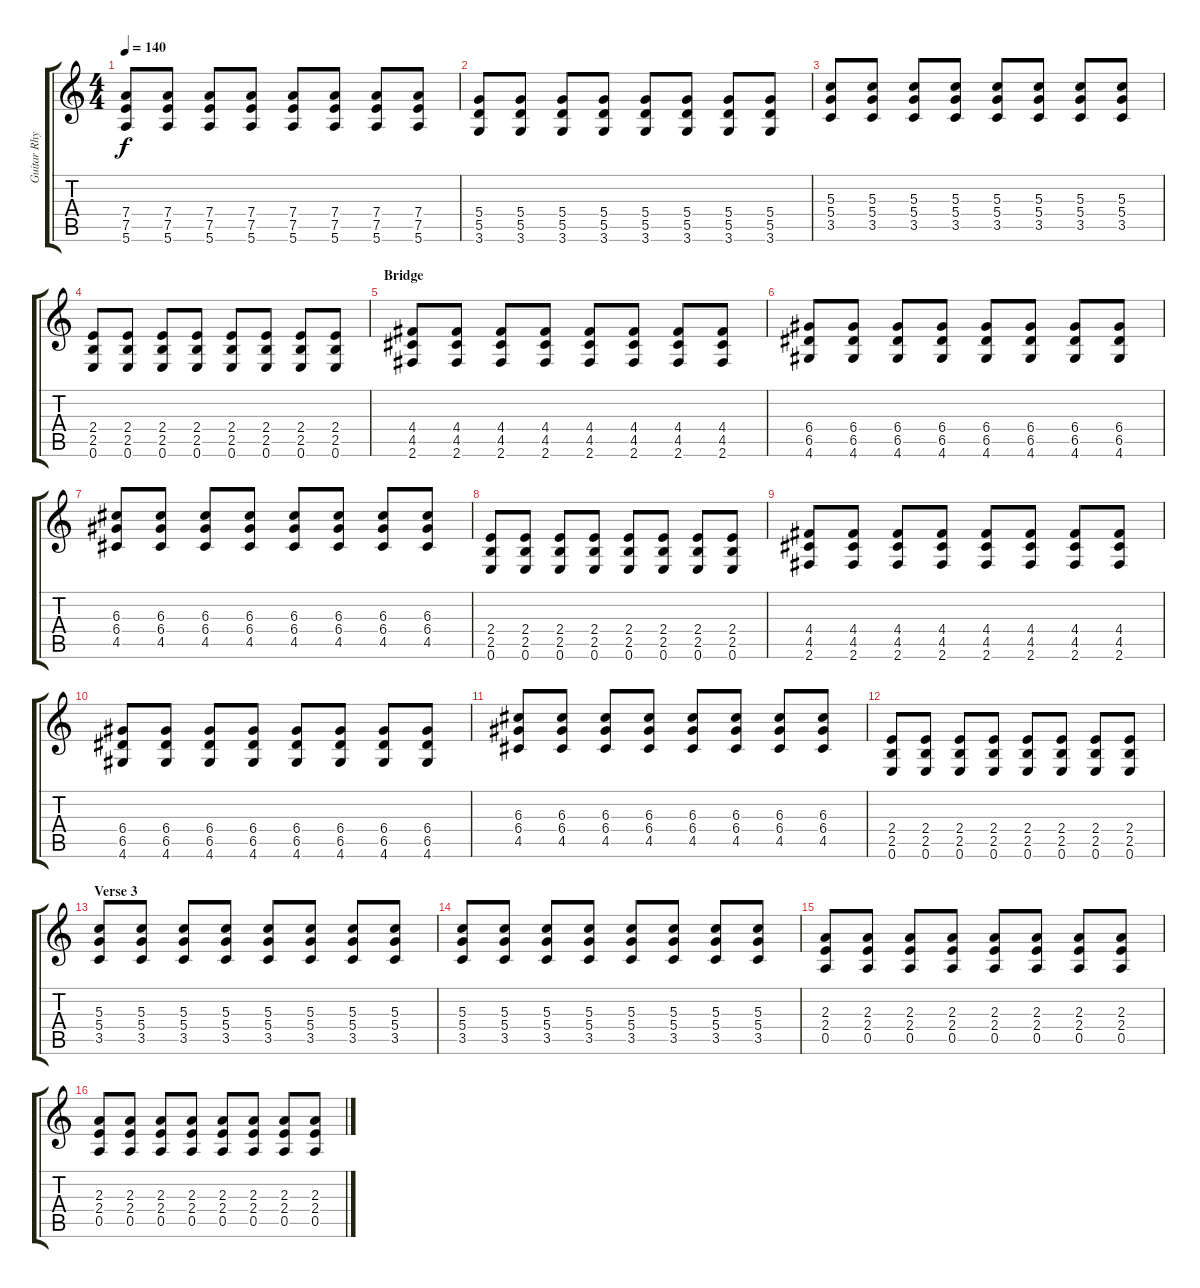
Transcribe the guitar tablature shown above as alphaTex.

\track ("Guitar Rhythm" "Guitar Rhy") {instrument distortionguitar}
\staff {score tabs}
\tuning (E4 B3 G3 D3 A2 E2) {hide}
\ts (4 4)
\tempo 140
\clef g2
\ks c
(7.4 7.5 5.6).8{dy f} (7.4 7.5 5.6).8 (7.4 7.5 5.6).8 (7.4 7.5 5.6).8 (7.4 7.5 5.6).8 (7.4 7.5 5.6).8 (7.4 7.5 5.6).8 (7.4 7.5 5.6).8 |
(5.4 5.5 3.6).8 (5.4 5.5 3.6).8 (5.4 5.5 3.6).8 (5.4 5.5 3.6).8 (5.4 5.5 3.6).8 (5.4 5.5 3.6).8 (5.4 5.5 3.6).8 (5.4 5.5 3.6).8 |
(5.3 5.4 3.5).8 (5.3 5.4 3.5).8 (5.3 5.4 3.5).8 (5.3 5.4 3.5).8 (5.3 5.4 3.5).8 (5.3 5.4 3.5).8 (5.3 5.4 3.5).8 (5.3 5.4 3.5).8 |
(2.4 2.5 0.6).8 (2.4 2.5 0.6).8 (2.4 2.5 0.6).8 (2.4 2.5 0.6).8 (2.4 2.5 0.6).8 (2.4 2.5 0.6).8 (2.4 2.5 0.6).8 (2.4 2.5 0.6).8 |
\section ("" "Bridge")
(4.4 4.5 2.6).8 (4.4 4.5 2.6).8 (4.4 4.5 2.6).8 (4.4 4.5 2.6).8 (4.4 4.5 2.6).8 (4.4 4.5 2.6).8 (4.4 4.5 2.6).8 (4.4 4.5 2.6).8 |
(6.4 6.5 4.6).8 (6.4 6.5 4.6).8 (6.4 6.5 4.6).8 (6.4 6.5 4.6).8 (6.4 6.5 4.6).8 (6.4 6.5 4.6).8 (6.4 6.5 4.6).8 (6.4 6.5 4.6).8 |
(6.3 6.4 4.5).8 (6.3 6.4 4.5).8 (6.3 6.4 4.5).8 (6.3 6.4 4.5).8 (6.3 6.4 4.5).8 (6.3 6.4 4.5).8 (6.3 6.4 4.5).8 (6.3 6.4 4.5).8 |
(2.4 2.5 0.6).8 (2.4 2.5 0.6).8 (2.4 2.5 0.6).8 (2.4 2.5 0.6).8 (2.4 2.5 0.6).8 (2.4 2.5 0.6).8 (2.4 2.5 0.6).8 (2.4 2.5 0.6).8 |
(4.4 4.5 2.6).8 (4.4 4.5 2.6).8 (4.4 4.5 2.6).8 (4.4 4.5 2.6).8 (4.4 4.5 2.6).8 (4.4 4.5 2.6).8 (4.4 4.5 2.6).8 (4.4 4.5 2.6).8 |
(6.4 6.5 4.6).8 (6.4 6.5 4.6).8 (6.4 6.5 4.6).8 (6.4 6.5 4.6).8 (6.4 6.5 4.6).8 (6.4 6.5 4.6).8 (6.4 6.5 4.6).8 (6.4 6.5 4.6).8 |
(6.3 6.4 4.5).8 (6.3 6.4 4.5).8 (6.3 6.4 4.5).8 (6.3 6.4 4.5).8 (6.3 6.4 4.5).8 (6.3 6.4 4.5).8 (6.3 6.4 4.5).8 (6.3 6.4 4.5).8 |
(2.4 2.5 0.6).8 (2.4 2.5 0.6).8 (2.4 2.5 0.6).8 (2.4 2.5 0.6).8 (2.4 2.5 0.6).8 (2.4 2.5 0.6).8 (2.4 2.5 0.6).8 (2.4 2.5 0.6).8 |
\section ("" "Verse 3")
(5.3 5.4 3.5).8 (5.3 5.4 3.5).8 (5.3 5.4 3.5).8 (5.3 5.4 3.5).8 (5.3 5.4 3.5).8 (5.3 5.4 3.5).8 (5.3 5.4 3.5).8 (5.3 5.4 3.5).8 |
(5.3 5.4 3.5).8 (5.3 5.4 3.5).8 (5.3 5.4 3.5).8 (5.3 5.4 3.5).8 (5.3 5.4 3.5).8 (5.3 5.4 3.5).8 (5.3 5.4 3.5).8 (5.3 5.4 3.5).8 |
(2.3 2.4 0.5).8 (2.3 2.4 0.5).8 (2.3 2.4 0.5).8 (2.3 2.4 0.5).8 (2.3 2.4 0.5).8 (2.3 2.4 0.5).8 (2.3 2.4 0.5).8 (2.3 2.4 0.5).8 |
(2.3 2.4 0.5).8 (2.3 2.4 0.5).8 (2.3 2.4 0.5).8 (2.3 2.4 0.5).8 (2.3 2.4 0.5).8 (2.3 2.4 0.5).8 (2.3 2.4 0.5).8 (2.3 2.4 0.5).8
